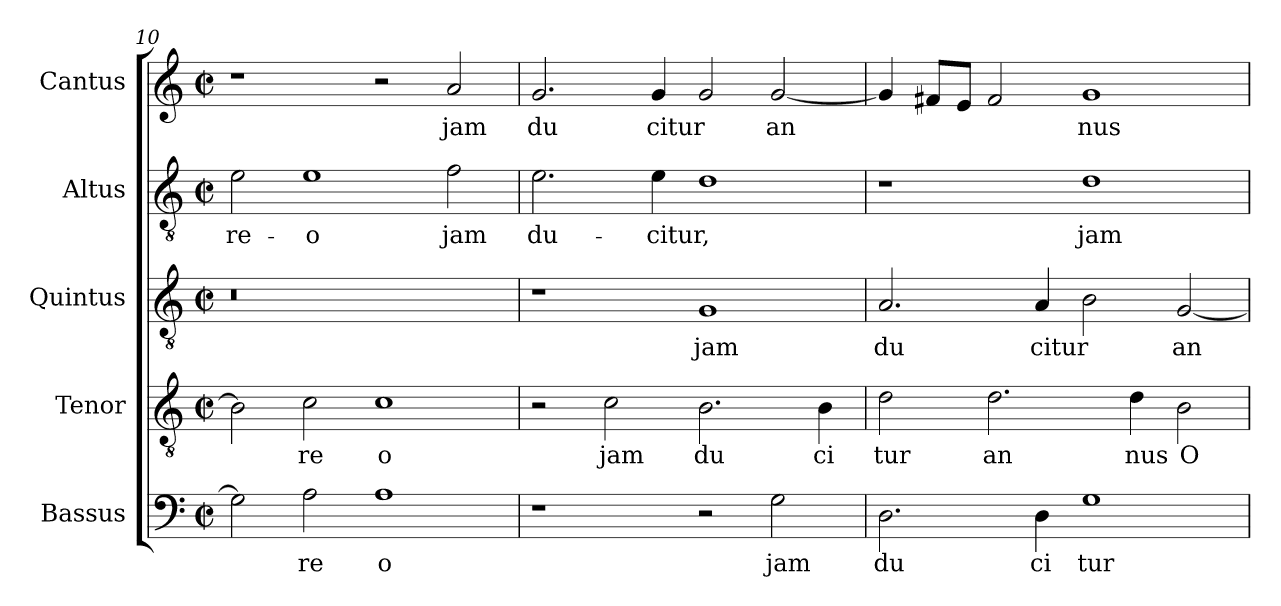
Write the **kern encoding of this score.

**kern	**text	**kern	**text	**kern	**text	**kern	**text	**kern	**text
*part5	*part5	*part4	*part4	*part3	*part3	*part2	*part2	*part1	*part1
*staff5	*staff5	*staff4	*staff4	*staff3	*staff3	*staff2	*staff2	*staff1	*staff1
*I"Bassus	*	*I"Tenor	*	*I"Quintus	*	*I"Altus	*	*I"Cantus	*
*clefF4	*	*clefGv2	*	*clefGv2	*	*clefGv2	*	*clefG2	*
*M2/2	*	*M2/2	*	*M2/2	*	*M2/2	*	*M2/2	*
*met(c|)	*	*met(c|)	*	*met(c|)	*	*met(c|)	*	*met(c|)	*
=10	=10	=10	=10	=10	=10	=10	=10	=10	=10
!	!	!	!	!	!	!	!LO:LY:b:cj	!	!
2G\]	.	2B\]	.	0r	.	2e\	-re-	1r	.
!	!LO:LY:b:cj	!	!LO:LY:b:cj	!	!	!	!LO:LY:b:cj	!	!
2A\	re	2c\	re	.	.	1e	-o	.	.
!	!LO:LY:b:cj	!	!LO:LY:b:cj	!	!	!	!	!	!
1A	o	1c	o	.	.	.	.	2r	.
!	!	!	!	!	!	!	!LO:LY:b:cj	!	!LO:LY:b:cj
.	.	.	.	.	.	2f\	jam	2a/	jam
=11	=11	=11	=11	=11	=11	=11	=11	=11	=11
!	!	!	!	!	!	!	!LO:LY:b:cj	!	!LO:LY:b:cj
1r	.	2r	.	1r	.	2.e\	du-	2.g/	du
!	!	!	!LO:LY:b:cj	!	!	!	!	!	!
.	.	2c\	jam	.	.	.	.	.	.
!	!	!	!	!	!	!	!LO:LY:b	!	!LO:LY:b
.	.	.	.	.	.	4e\	-citur,	4g/	citur
!	!	!	!LO:LY:b:cj	!	!LO:LY:b:cj	!	!	!	!
2r	.	2.B\	du	1G	jam	1d	.	2g/	.
!	!LO:LY:b:cj	!	!	!	!	!	!	!	!LO:LY:b:cj
2G\	jam	.	.	.	.	.	.	[<2g/	an
!	!	!	!LO:LY:b:cj	!	!	!	!	!	!
.	.	4B\	ci	.	.	.	.	.	.
=12	=12	=12	=12	=12	=12	=12	=12	=12	=12
!	!LO:LY:b:cj	!	!LO:LY:b:cj	!	!LO:LY:b:cj	!	!	!	!
2.D\	du	2d\	tur	2.A/	du	1r	.	4g/]	.
.	.	.	.	.	.	.	.	8f#/L	.
.	.	.	.	.	.	.	.	8e/J	.
!	!	!	!LO:LY:b:cj	!	!	!	!	!	!
.	.	2.d\	an	.	.	.	.	2f#/	.
!	!LO:LY:b:cj	!	!	!	!LO:LY:b	!	!	!	!
4D\	ci	.	.	4A/	citur	.	.	.	.
!	!LO:LY:b:cj	!	!	!	!	!	!LO:LY:b:cj	!	!LO:LY:b:cj
1G	tur	.	.	2B\	.	1d	jam	1g	nus
!	!	!	!LO:LY:b:cj	!	!	!	!	!	!
.	.	4d\	nus	.	.	.	.	.	.
!	!	!	!LO:LY:b:cj	!	!LO:LY:b:cj	!	!	!	!
.	.	2B\	O	[<2G/	an	.	.	.	.
=	=	=	=	=	=	=	=	=	=
*-	*-	*-	*-	*-	*-	*-	*-	*-	*-
